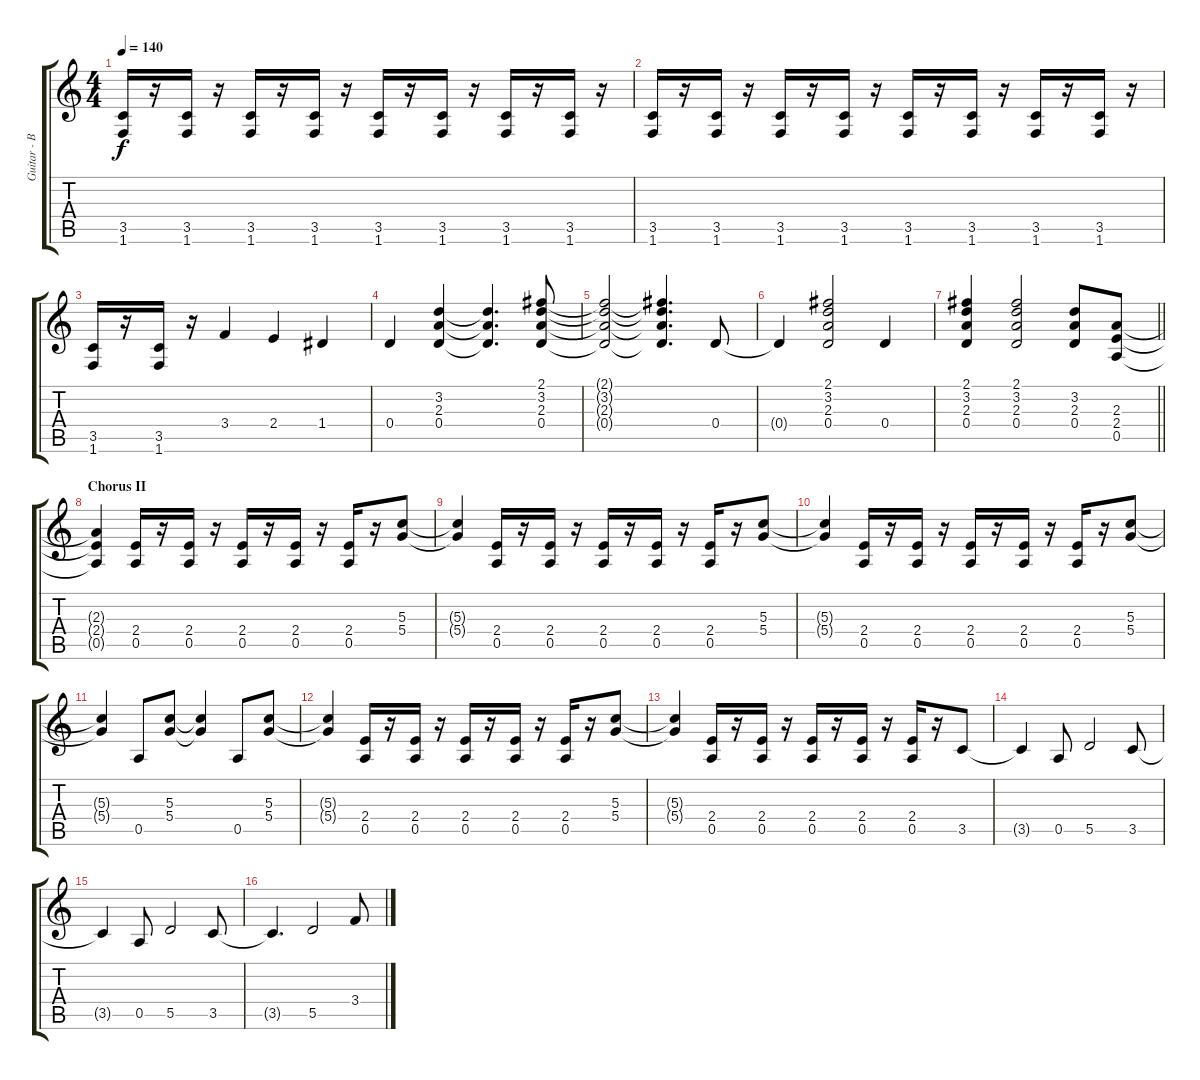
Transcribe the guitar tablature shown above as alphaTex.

\track ("Guitar - Blackmore" "Guitar - B") {instrument distortionguitar}
\staff {score tabs}
\tuning (E4 B3 G3 D3 A2 E2) {hide}
\ts (4 4)
\tempo 140
\clef g2
\ks c
(3.5 1.6).16{dy f} r.16 (3.5 1.6).16 r.16 (3.5 1.6).16 r.16 (3.5 1.6).16 r.16 (3.5 1.6).16 r.16 (3.5 1.6).16 r.16 (3.5 1.6).16 r.16 (3.5 1.6).16 r.16 |
(3.5 1.6).16 r.16 (3.5 1.6).16 r.16 (3.5 1.6).16 r.16 (3.5 1.6).16 r.16 (3.5 1.6).16 r.16 (3.5 1.6).16 r.16 (3.5 1.6).16 r.16 (3.5 1.6).16 r.16 |
(3.5 1.6).16 r.16 (3.5 1.6).16 r.16 3.4.4 2.4.4 1.4.4 |
0.4.4 (3.2 2.3 0.4).4 (3.2{t} 2.3{t} 0.4{t}).4{d} (2.1 3.2 2.3 0.4).8 |
(2.1{t} 3.2{t} 2.3{t} 0.4{t}).2 (2.1{t} 3.2{t} 2.3{t} 0.4{t}).4{d} 0.4.8 |
0.4{t}.4 (2.1 3.2 2.3 0.4).2 0.4.4 |
\barLineRight lightlight
(2.1 3.2 2.3 0.4).4 (2.1 3.2 2.3 0.4).2 (3.2 2.3 0.4).8 (2.3 2.4 0.5).8 |
\section ("" "Chorus II")
(2.3{t} 2.4{t} 0.5{t}).4 (2.4 0.5).16 r.16 (2.4 0.5).16 r.16 (2.4 0.5).16 r.16 (2.4 0.5).16 r.16 (2.4 0.5).16 r.16 (5.3 5.4).8 |
(5.3{t} 5.4{t}).4 (2.4 0.5).16 r.16 (2.4 0.5).16 r.16 (2.4 0.5).16 r.16 (2.4 0.5).16 r.16 (2.4 0.5).16 r.16 (5.3 5.4).8 |
(5.3{t} 5.4{t}).4 (2.4 0.5).16 r.16 (2.4 0.5).16 r.16 (2.4 0.5).16 r.16 (2.4 0.5).16 r.16 (2.4 0.5).16 r.16 (5.3 5.4).8 |
(5.3{t} 5.4{t}).4 0.5.8 (5.3 5.4).8 (5.3{t} 5.4{t}).4 0.5.8 (5.3 5.4).8 |
(5.3{t} 5.4{t}).4 (2.4 0.5).16 r.16 (2.4 0.5).16 r.16 (2.4 0.5).16 r.16 (2.4 0.5).16 r.16 (2.4 0.5).16 r.16 (5.3 5.4).8 |
(5.3{t} 5.4{t}).4 (2.4 0.5).16 r.16 (2.4 0.5).16 r.16 (2.4 0.5).16 r.16 (2.4 0.5).16 r.16 (2.4 0.5).16 r.16 3.5.8 |
3.5{t}.4 0.5.8 5.5.2 3.5.8 |
3.5{t}.4 0.5.8 5.5.2 3.5.8 |
3.5{t}.4{d} 5.5.2 3.4.8
